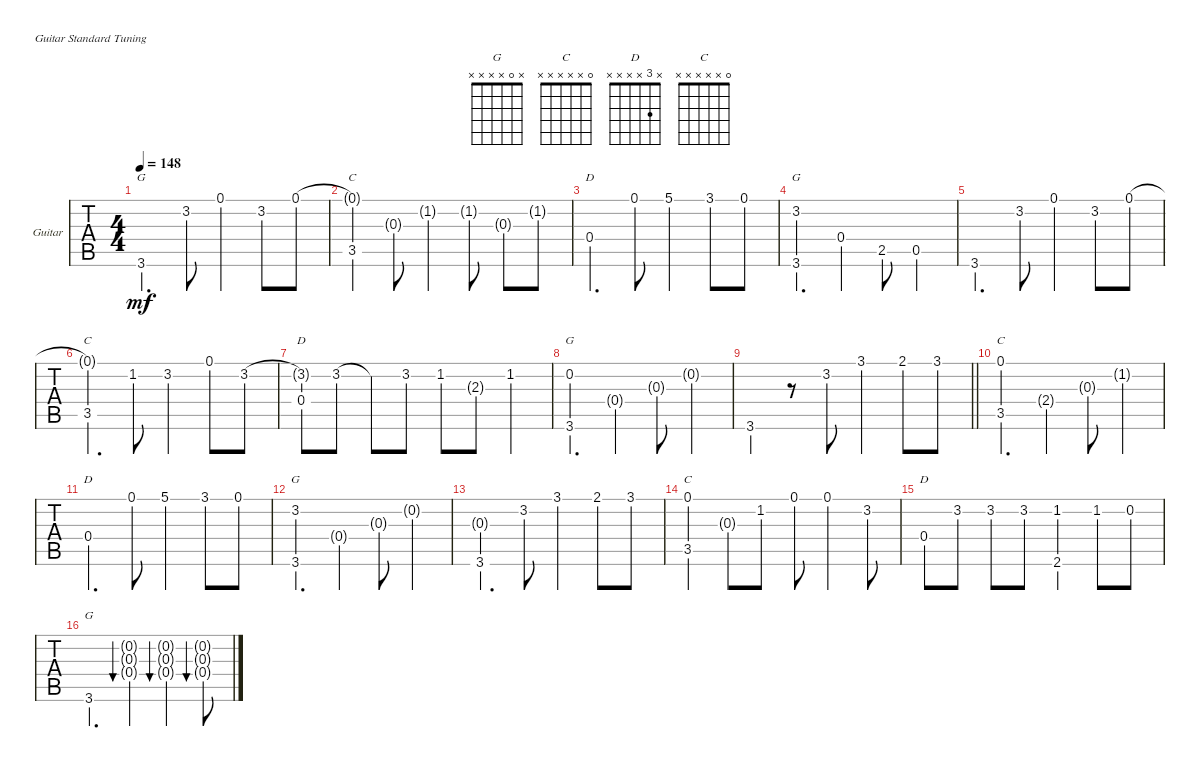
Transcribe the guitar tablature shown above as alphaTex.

\defaultSystemsLayout 4
\bracketExtendMode groupsimilarinstruments
\firstSystemTrackNameOrientation horizontal
\otherSystemsTrackNameOrientation horizontal
\track ("" "Guitar") {instrument acousticguitarsteel}
\staff {tabs}
\tuning (E4 B3 G3 D3 A2 E2)
\chord ("G" x x x x x x)
\chord ("С" 0 x x x x x)
\chord ("D" x x x x x x)
\chord ("G" 10 x x x x x) {firstfret 10}
\chord ("C" 12 x x x x x) {firstfret 12}
\chord ("G" 7 x x x x x) {firstfret 7}
\chord ("C" 0 x x x x x)
\chord ("G" x 3 x x x x)
\chord ("D" x 3 x x x x)
\chord ("G" x 0 x x x x)
\ts (4 4)
\tempo 148
\clef g2
\ks g
3.6.4{d ch "G" dy mf instrument acousticguitarsteel} 3.2.8 0.1.4 3.2.8 0.1.8 |
(3.5 0.1{t}).4{ch "С"} 0.3{g}.8 1.2{g}.4 1.2{g}.8 0.3{g}.8 1.2{g}.8 |
0.4.4{d ch "D"} 0.1.8 5.1.4 3.1.8 0.1.8 |
(3.2 3.6).4{d ch "G"} 0.4.4 2.5.8 0.5.4 |
3.6.4{d} 3.2.8 0.1.4 3.2.8 0.1.8 |
(3.5 0.1{t}).4{d ch "C"} 1.2.8 3.2.4 0.1.8 3.2.8 |
(0.4 3.2{t}).8{ch "D"} 3.2.8 3.2{t}.8 3.2.8 1.2.8 2.3{g}.8 1.2.4 |
(0.2 3.6).4{d ch "G"} 0.4{g}.4 0.3{g}.8 0.2{g}.4 |
\barLineRight lightlight
3.6.4 r.8 3.2.8 3.1.4 2.1.8 3.1.8 |
(0.1 3.5).4{d ch "C"} 2.4{g}.4 0.3{g}.8 1.2{g}.4 |
0.4.4{d ch "D"} 0.1.8 5.1.4 3.1.8 0.1.8 |
(3.2 3.6).4{d ch "G"} 0.4{g}.4 0.3{g}.8 0.2{g}.4 |
(3.6 0.3{g}).4{d} 3.2.8 3.1.4 2.1.8 3.1.8 |
(0.1 3.5).4{ch "C"} 0.3{g}.8 1.2.8 0.1.8 0.1.4 3.2.8 |
0.4.8{ch "D"} 3.2.8 3.2.8 3.2.8 (1.2 2.6).4 1.2.8 0.2.8 |
3.6.4{d ch "G"} (0.2{g} 0.3{g} 0.4{g}).4{bu 30} (0.2{g} 0.3{g} 0.4{g}).4{bu 30} (0.2{g} 0.3{g} 0.4{g}).8{bu 30}
